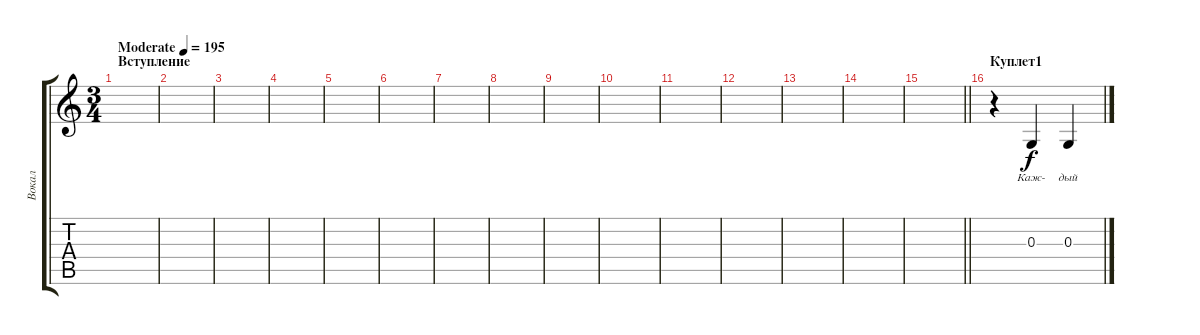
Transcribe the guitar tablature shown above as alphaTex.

\track ("Вокал" "Вокал") {instrument lead2sawtooth}
\staff {score tabs}
\tuning (E4 B3 G3 D3 A2 E2) {hide}
\ts (3 4)
\section ("" "Вступление")
\tempo (195 "Moderate")
\clef g2
\ks c
|
|
|
|
|
|
|
|
|
|
|
|
|
|
\barLineRight lightlight
|
\section ("" "Куплет1")
r.4 0.3.4{lyrics (0 "Каж-") lyrics (1 "") lyrics (2 "") lyrics (3 "") lyrics (4 "")} 0.3.4{lyrics (0 "дый") lyrics (1 "") lyrics (2 "") lyrics (3 "") lyrics (4 "")}
